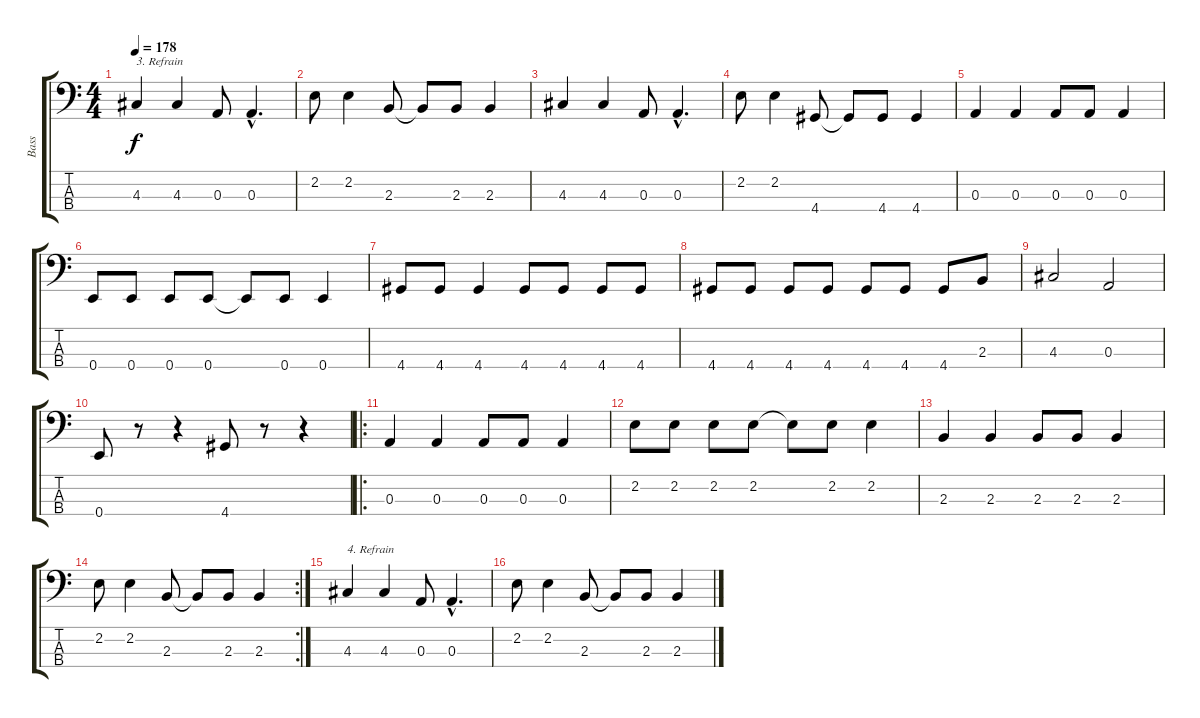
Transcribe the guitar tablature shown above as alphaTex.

\track ("Bass" "Bass") {instrument electricbasspick}
\staff {score tabs}
\tuning (G2 D2 A1 E1) {hide}
\ts (4 4)
\tempo 178
\clef f4
\ks c
4.3.4{txt "3. Refrain" dy f} 4.3.4 0.3.8 0.3{hac}.4{d} |
2.2.8 2.2.4 2.3.8 2.3{t}.8 2.3.8 2.3.4 |
4.3.4 4.3.4 0.3.8 0.3{hac}.4{d} |
2.2.8 2.2.4 4.4.8 4.4{t}.8 4.4.8 4.4.4 |
0.3.4 0.3.4 0.3.8 0.3.8 0.3.4 |
0.4.8 0.4.8 0.4.8 0.4.8 0.4{t}.8 0.4.8 0.4.4 |
4.4.8 4.4.8 4.4.4 4.4.8 4.4.8 4.4.8 4.4.8 |
4.4.8 4.4.8 4.4.8 4.4.8 4.4.8 4.4.8 4.4.8 2.3.8 |
4.3.2 0.3.2 |
0.4.8 r.8 r.4 4.4.8 r.8 r.4 |
\ro
0.3.4 0.3.4 0.3.8 0.3.8 0.3.4 |
2.2.8 2.2.8 2.2.8 2.2.8 2.2{t}.8 2.2.8 2.2.4 |
2.3.4 2.3.4 2.3.8 2.3.8 2.3.4 |
\rc 2
2.2.8 2.2.4 2.3.8 2.3{t}.8 2.3.8 2.3.4 |
4.3.4{txt "4. Refrain"} 4.3.4 0.3.8 0.3{hac}.4{d} |
2.2.8 2.2.4 2.3.8 2.3{t}.8 2.3.8 2.3.4
